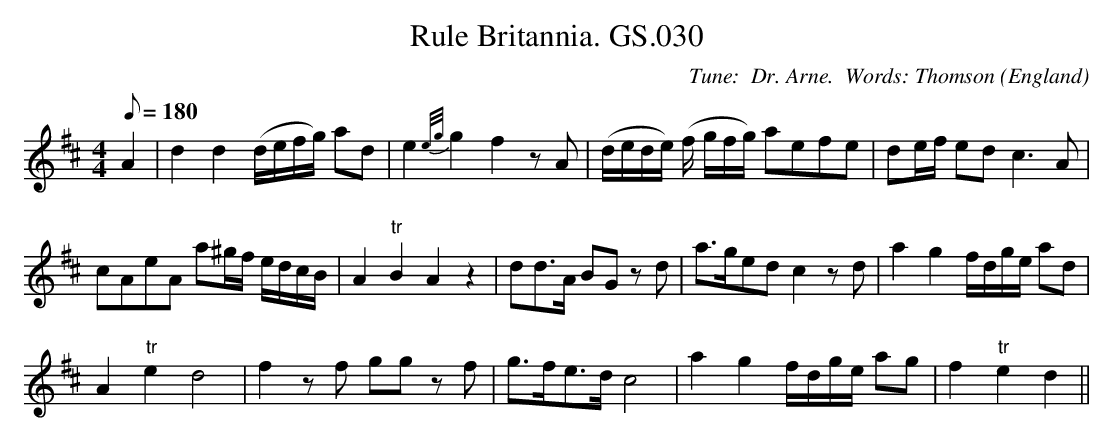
X:1
T:Rule Britannia. GS.030
M:4/4
L:1/8
Q:180
C:Tune:  Dr. Arne.  Words: Thomson
O:England
K:D major
A2 | d2d2 (d/2e/2f/2g/2) ad | e2 {e/2g/2} g2f2 z A | (d/2e/2d/2e/2) (f/2
g/2f/2g/2) aefe |
de/2f/2 ed c3 A |! cAeA a^g/2f/2 e/2d/2c/2B/2 | A2"tr"B2A2z2 | dd>A BG
z d | a>ged c2 z d | a2g2 f/2d/2g/2e/2 ad | !A2"tr"e2d4 |
f2 z f gg z f | g>fe>d c4 | a2g2 f/2d/2g/2e/2 ag | f2 "tr"e2 d2 ||
